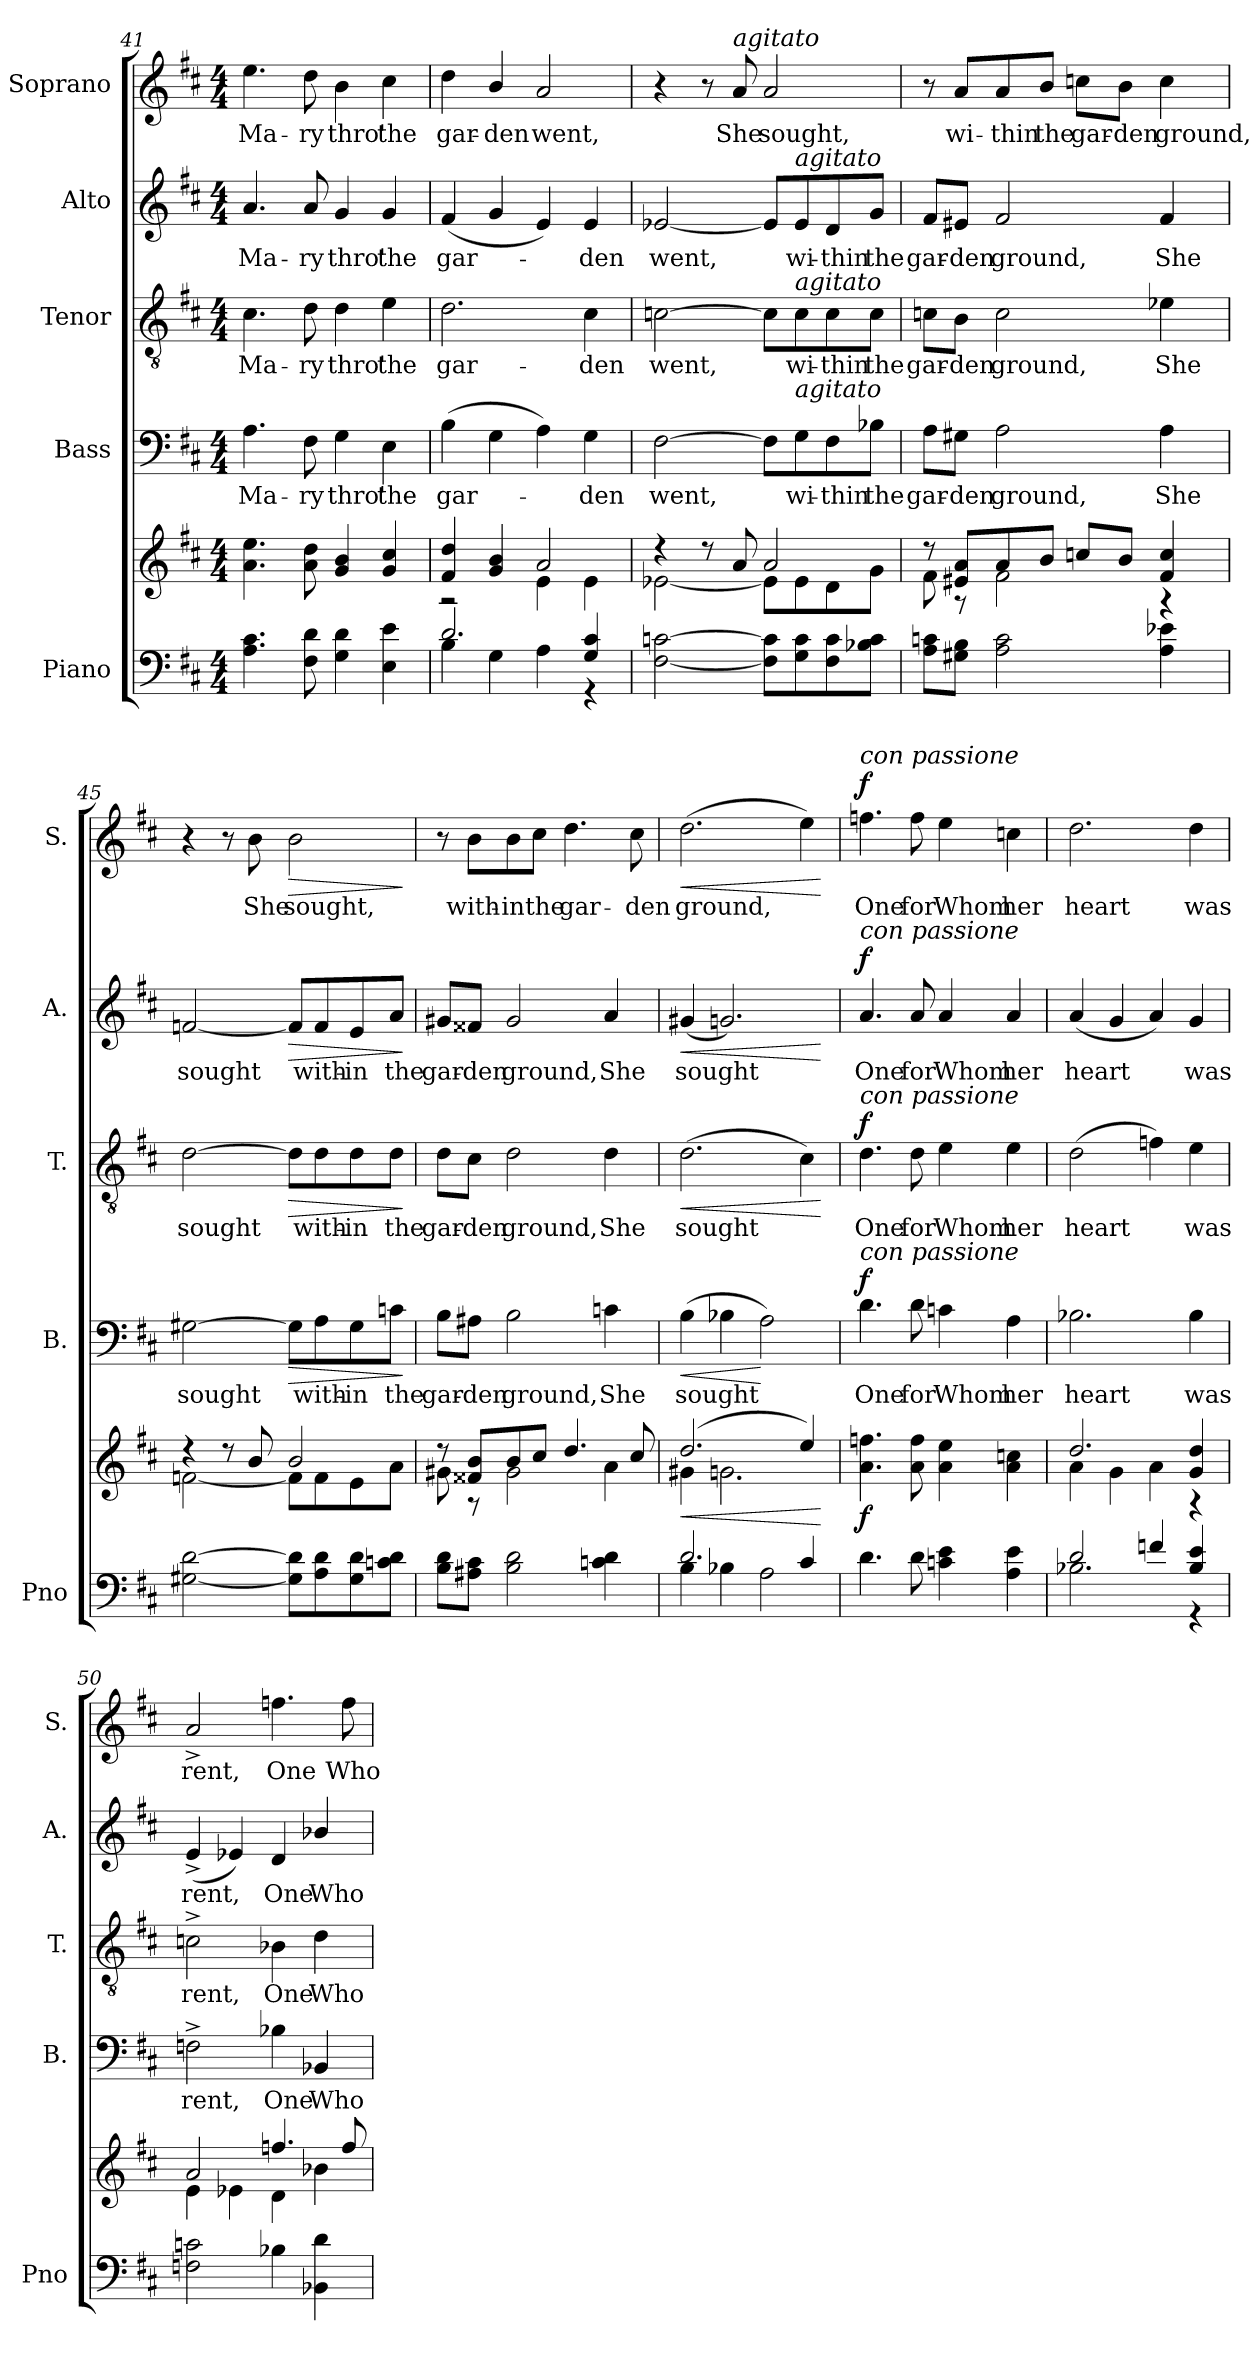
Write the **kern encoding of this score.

**kern	**kern	**dynam	**kern	**text	**dynam	**kern	**text	**dynam	**kern	**text	**dynam	**kern	**text	**dynam
*part5	*part5	*part5	*part4	*part4	*part4	*part3	*part3	*part3	*part2	*part2	*part2	*part1	*part1	*part1
*staff6	*staff5	*staff5/6	*staff4	*staff4	*staff4	*staff3	*staff3	*staff3	*staff2	*staff2	*staff2	*staff1	*staff1	*staff1
*I"Piano	*	*	*I"Bass	*	*	*I"Tenor	*	*	*I"Alto	*	*	*I"Soprano	*	*
*I'Pno	*	*	*I'B.	*	*	*I'T.	*	*	*I'A.	*	*	*I'S.	*	*
!!LO:PB:g=z
*clefF4	*clefG2	*	*clefF4	*	*	*clefGv2	*	*	*clefG2	*	*	*clefG2	*	*
*k[f#c#]	*k[f#c#]	*	*k[f#c#]	*	*	*k[f#c#]	*	*	*k[f#c#]	*	*	*k[f#c#]	*	*
*D:	*D:	*	*D:	*	*	*D:	*	*	*D:	*	*	*D:	*	*
*M4/4	*M4/4	*	*M4/4	*	*	*M4/4	*	*	*M4/4	*	*	*M4/4	*	*
=41	=41	=41	=41	=41	=41	=41	=41	=41	=41	=41	=41	=41	=41	=41
!	!	!	!	!LO:LY:b	!	!	!LO:LY:b	!	!	!LO:LY:b	!	!	!LO:LY:b	!
4.A\ 4.c#\	4.a\ 4.ee\	.	4.A\	Ma-	.	4.c#\	Ma-	.	4.a/	Ma-	.	4.ee\	Ma-	.
!	!	!	!	!LO:LY:b	!	!	!LO:LY:b	!	!	!LO:LY:b	!	!	!LO:LY:b	!
8F#\ 8d\	8a\ 8dd\	.	8F#\	-ry	.	8d\	-ry	.	8a/	-ry	.	8dd\	-ry	.
!	!	!	!	!LO:LY:b	!	!	!LO:LY:b	!	!	!LO:LY:b	!	!	!LO:LY:b	!
4G\ 4d\	4g/ 4b/	.	4G\	thro'	.	4d\	thro'	.	4g/	thro'	.	4b\	thro'	.
!	!	!	!	!LO:LY:b	!	!	!LO:LY:b	!	!	!LO:LY:b	!	!	!LO:LY:b	!
4E\ 4e\	4g/ 4cc#/	.	4E\	the	.	4e\	the	.	4g/	the	.	4cc#\	the	.
=42	=42	=42	=42	=42	=42	=42	=42	=42	=42	=42	=42	=42	=42	=42
*^	*^	*	*	*	*	*	*	*	*	*	*	*	*	*
!	!	!	!	!	!	!LO:LY:b	!	!	!LO:LY:b	!	!	!LO:LY:b	!	!	!LO:LY:b	!
2.d/	4B\	4f#/ 4dd/	2r	.	(>4B\	gar-	.	2.d\	gar-	.	(4f#/	gar-	.	4dd\	gar-	.
!	!	!	!	!	!	!	!	!	!	!	!	!	!	!	!LO:LY:b	!
.	4G\	4g/ 4b/	.	.	4G\	.	.	.	.	.	4g/	.	.	4b/	-den	.
!	!	!	!	!	!	!	!	!	!	!	!	!	!	!	!LO:LY:b	!
.	4A\	2a/	4e\	.	4A\)	.	.	.	.	.	4e/)	.	.	2a/	went,	.
!	!	!	!	!	!	!LO:LY:b	!	!	!LO:LY:b	!	!	!LO:LY:b	!	!	!	!
4G/ 4c#/	4r	.	4e\	.	4G\	-den	.	4c#\	-den	.	4e/	-den	.	.	.	.
=43	=43	=43	=43	=43	=43	=43	=43	=43	=43	=43	=43	=43	=43	=43	=43	=43
!	!	!	!	!	!	!LO:LY:b	!	!	!LO:LY:b	!	!	!LO:LY:b	!	!	!	!
*v	*v	*	*	*	*	*	*	*	*	*	*	*	*	*	*	*
[2F#\ [2cn\	4r	[2e-X\	.	[2F#\	went,	.	[2cn\	went,	.	[2e-X/	went,	.	4r	.	.
.	8r	.	.	.	.	.	.	.	.	.	.	.	8r	.	.
!	!	!	!	!	!	!	!	!	!	!	!	!	!LO:TX:a:i:t=agitato	!	!
!	!	!	!	!	!	!	!	!	!	!	!	!	!	!LO:LY:b	!
.	8a/	.	.	.	.	.	.	.	.	.	.	.	8a/	She	.
!	!	!	!	!	!	!	!	!	!	!	!	!	!	!LO:LY:b	!
8F#\] 8c\]L	2a/	8e-\L]	.	8F#\L]	.	.	8c\L]	.	.	8e-/L]	.	.	2a/	sought,	.
!	!	!	!	!	!	!	!	!	!	!LO:TX:a:i:t=agitato	!	!	!	!	!
!	!	!	!	!	!	!	!LO:TX:a:i:t=agitato	!	!	!	!	!	!	!	!
!	!	!	!	!LO:TX:a:i:t=agitato	!	!	!	!	!	!	!	!	!	!	!
!	!	!	!	!	!LO:LY:b	!	!	!LO:LY:b	!	!	!LO:LY:b	!	!	!	!
8G\ 8c\	.	8e-\	.	8G\	wi-	.	8c\	wi-	.	8e-/	wi-	.	.	.	.
!	!	!	!	!	!LO:LY:b	!	!	!LO:LY:b	!	!	!LO:LY:b	!	!	!	!
8F#\ 8c\	.	8d\	.	8F#\	-thin	.	8c\	-thin	.	8d/	-thin	.	.	.	.
!	!	!	!	!	!LO:LY:b	!	!	!LO:LY:b	!	!	!LO:LY:b	!	!	!	!
8B-X\ 8c\J	.	8g\J	.	8B-X\J	the	.	8c\J	the	.	8g/J	the	.	.	.	.
=44	=44	=44	=44	=44	=44	=44	=44	=44	=44	=44	=44	=44	=44	=44	=44
!	!	!	!	!	!LO:LY:b	!	!	!LO:LY:b	!	!	!LO:LY:b	!	!	!	!
8A\ 8cn\L	8r	8f#\	.	8A\L	gar-	.	8cn\L	gar-	.	8f#/L	gar-	.	8r	.	.
!	!	!	!	!	!LO:LY:b	!	!	!LO:LY:b	!	!	!LO:LY:b	!	!	!LO:LY:b	!
8G#X\ 8B\J	8e#X/ 8a/L	8r	.	8G#X\J	-den	.	8B\J	-den	.	8e#X/J	-den	.	8a/L	wi-	.
!	!	!	!	!	!LO:LY:b	!	!	!LO:LY:b	!	!	!LO:LY:b	!	!	!LO:LY:b	!
2A\ 2c\	8a/	2f#\	.	2A\	ground,	.	2c\	ground,	.	2f#/	ground,	.	8a/	-thin	.
!	!	!	!	!	!	!	!	!	!	!	!	!	!	!LO:LY:b	!
.	8b/J	.	.	.	.	.	.	.	.	.	.	.	8b/J	the	.
!	!	!	!	!	!	!	!	!	!	!	!	!	!	!LO:LY:b	!
.	8ccn/L	.	.	.	.	.	.	.	.	.	.	.	8ccn\L	gar-	.
!	!	!	!	!	!	!	!	!	!	!	!	!	!	!LO:LY:b	!
.	8b/J	.	.	.	.	.	.	.	.	.	.	.	8b\J	-den	.
!	!	!	!	!	!LO:LY:b	!	!	!LO:LY:b	!	!	!LO:LY:b	!	!	!LO:LY:b	!
4A\ 4e-X\	4f#/ 4cc/	4r	.	4A\	She	.	4e-X\	She	.	4f#/	She	.	4cc\	ground,	.
!!LO:LB:g=z
=45	=45	=45	=45	=45	=45	=45	=45	=45	=45	=45	=45	=45	=45	=45	=45
!	!	!	!	!	!LO:LY:b	!	!	!LO:LY:b	!	!	!LO:LY:b	!	!	!	!
[2G#X\ [2d\	4r	[2fn\	.	[2G#X\	sought	.	[2d\	sought	.	[2fn/	sought	.	4r	.	.
.	8r	.	.	.	.	.	.	.	.	.	.	.	8r	.	.
!	!	!	!	!	!	!	!	!	!	!	!	!	!	!LO:LY:b	!
.	8b/	.	.	.	.	.	.	.	.	.	.	.	8b\	She	.
!	!	!	!	!	!	!LO:HP:b	!	!	!LO:HP:b	!	!	!LO:HP:b	!	!LO:LY:b	!LO:HP:b
8G#\] 8d\]L	2b/	8f\L]	.	8G#\L]	.	>	8d\L]	.	>	8f/L]	.	>	2b\	sought,	>
!	!	!	!	!	!LO:LY:b	!	!	!LO:LY:b	!	!	!LO:LY:b	!	!	!	!
8A\ 8d\	.	8f\	.	8A\	with-	.	8d\	with-	.	8f/	with-	.	.	.	.
!	!	!	!	!	!LO:LY:b	!	!	!LO:LY:b	!	!	!LO:LY:b	!	!	!	!
8G#\ 8d\	.	8e\	.	8G#\	-in	.	8d\	-in	.	8e/	-in	.	.	.	.
!	!	!	!	!	!LO:LY:b	!	!	!LO:LY:b	!	!	!LO:LY:b	!	!	!	!
8cn\ 8d\J	.	8a\J	.	8cn\J	the	.	8d\J	the	.	8a/J	the	.	.	.	.
*	*v	*v	*	*	*	*	*	*	*	*	*	*	*	*	*
.	.	.	.	.	]	.	.	]	.	.	]	.	.	]
=46	=46	=46	=46	=46	=46	=46	=46	=46	=46	=46	=46	=46	=46	=46
*	*^	*	*	*	*	*	*	*	*	*	*	*	*	*
!	!	!	!	!	!LO:LY:b	!	!	!LO:LY:b	!	!	!LO:LY:b	!	!	!	!
8B\ 8d\L	8r	8g#X\	.	8B\L	gar-	.	8d\L	gar-	.	8g#X/L	gar-	.	8r	.	.
!	!	!	!	!	!LO:LY:b	!	!	!LO:LY:b	!	!	!LO:LY:b	!	!	!LO:LY:b	!
8A#X\ 8c#\J	8f##X/ 8b/L	8r	.	8A#X\J	-den	.	8c#\J	-den	.	8f##X/J	-den	.	8b\L	with-	.
!	!	!	!	!	!LO:LY:b	!	!	!LO:LY:b	!	!	!LO:LY:b	!	!	!LO:LY:b	!
2B\ 2d\	8b/	2g#\	.	2B\	ground,	.	2d\	ground,	.	2g#/	ground,	.	8b\	-in	.
!	!	!	!	!	!	!	!	!	!	!	!	!	!	!LO:LY:b	!
.	8cc#/J	.	.	.	.	.	.	.	.	.	.	.	8cc#\J	the	.
!	!	!	!	!	!	!	!	!	!	!	!	!	!	!LO:LY:b	!
.	4.dd/	.	.	.	.	.	.	.	.	.	.	.	4.dd\	gar-	.
!	!	!	!	!	!LO:LY:b	!	!	!LO:LY:b	!	!	!LO:LY:b	!	!	!	!
4cn\ 4d\	.	4a\	.	4cn\	She	.	4d\	She	.	4a/	She	.	.	.	.
!	!	!	!	!	!	!	!	!	!	!	!	!	!	!LO:LY:b	!
.	8cc#/	.	.	.	.	.	.	.	.	.	.	.	8cc#\	-den	.
=47	=47	=47	=47	=47	=47	=47	=47	=47	=47	=47	=47	=47	=47	=47	=47
*^	*	*	*	*	*	*	*	*	*	*	*	*	*	*	*
!	!	!	!	!LO:HP:b	!	!LO:LY:b	!LO:HP:b	!	!LO:LY:b	!LO:HP:b	!	!LO:LY:b	!LO:HP:b	!	!LO:LY:b	!LO:HP:b
2.d/	4B\	(>2.dd/	4g#X\	<	(>4B\	sought	<	(>2.d\	sought	<	(4g#X/	sought	<	(>2.dd\	ground,	<
.	4B-X\	.	2.gn\	.	4B-X\	.	.	.	.	.	2.gn/)	.	.	.	.	.
.	2A\	.	.	.	2A\)	.	[	.	.	.	.	.	.	.	.	.
4c#i/	.	4ee/)	.	.	.	.	.	4c#i\)	.	.	.	.	.	4ee\)	.	.
*v	*v	*	*	*	*	*	*	*	*	*	*	*	*	*	*	*
*	*v	*v	*	*	*	*	*	*	*	*	*	*	*	*	*
.	.	[	.	.	.	.	.	[	.	.	[	.	.	[
=48	=48	=48	=48	=48	=48	=48	=48	=48	=48	=48	=48	=48	=48	=48
!	!	!	!	!	!	!	!	!	!	!	!	!LO:TX:a:i:t=con passione	!	!
!	!	!	!	!	!	!	!	!	!LO:TX:a:i:t=con passione	!	!	!	!	!
!	!	!	!	!	!	!LO:TX:a:i:t=con passione	!	!	!	!	!	!	!	!
!	!	!	!LO:TX:a:i:t=con passione	!	!	!	!	!	!	!	!	!	!	!
!	!	!LO:DY:b	!	!LO:LY:b	!LO:DY:a	!	!LO:LY:b	!LO:DY:a	!	!LO:LY:b	!LO:DY:a	!	!LO:LY:b	!LO:DY:a
4.d\	4.a\ 4.ffn\	f	4.d\	One	f	4.d\	One	f	4.a/	One	f	4.ffn\	One	f
!	!	!	!	!LO:LY:b	!	!	!LO:LY:b	!	!	!LO:LY:b	!	!	!LO:LY:b	!
8d\	8a\ 8ff\	.	8d\	for	.	8d\	for	.	8a/	for	.	8ff\	for	.
!	!	!	!	!LO:LY:b	!	!	!LO:LY:b	!	!	!LO:LY:b	!	!	!LO:LY:b	!
4cn\ 4e\	4a\ 4ee\	.	4cn\	Whom	.	4e\	Whom	.	4a/	Whom	.	4ee\	Whom	.
!	!	!	!	!LO:LY:b	!	!	!LO:LY:b	!	!	!LO:LY:b	!	!	!LO:LY:b	!
4A\ 4e\	4a\ 4ccn\	.	4A\	her	.	4e\	her	.	4a/	her	.	4ccn\	her	.
=49	=49	=49	=49	=49	=49	=49	=49	=49	=49	=49	=49	=49	=49	=49
*^	*^	*	*	*	*	*	*	*	*	*	*	*	*	*
!	!	!	!	!	!	!LO:LY:b	!	!	!LO:LY:b	!	!	!LO:LY:b	!	!	!LO:LY:b	!
2d/	2.B-X\	2.dd/	4a\	.	2.B-X\	heart	.	(>2d\	heart	.	(4a/	heart	.	2.dd\	heart	.
.	.	.	4g\	.	.	.	.	.	.	.	4g/	.	.	.	.	.
4fn/	.	.	4a\	.	.	.	.	4fn\)	.	.	4a/)	.	.	.	.	.
!	!	!	!	!	!	!LO:LY:b	!	!	!LO:LY:b	!	!	!LO:LY:b	!	!	!LO:LY:b	!
4B-/ 4e/	4r	4g/ 4dd/	4r	.	4B-\	was	.	4e\	was	.	4g/	was	.	4dd\	was	.
!!LO:PB:g=z
=50	=50	=50	=50	=50	=50	=50	=50	=50	=50	=50	=50	=50	=50	=50	=50	=50
!	!	!	!	!	!	!LO:LY:b	!	!	!LO:LY:b	!	!	!LO:LY:b	!	!	!LO:LY:b	!
*v	*v	*	*	*	*	*	*	*	*	*	*	*	*	*	*	*
2Fn\ 2cn\	2a/	4e\	.	2Fn^\	rent,	.	2cn^\	rent,	.	(4e^/	rent,	.	2a^/	rent,	.
.	.	4e-X\	.	.	.	.	.	.	.	4e-X/)	.	.	.	.	.
!	!	!	!	!	!LO:LY:b	!	!	!LO:LY:b	!	!	!LO:LY:b	!	!	!LO:LY:b	!
4B-X\	4.ffn/	4d\	.	4B-X\	One	.	4B-X\	One	.	4d/	One	.	4.ffn\	One	.
!	!	!	!	!	!LO:LY:b	!	!	!LO:LY:b	!	!	!LO:LY:b	!	!	!	!
4BB-X\ 4d\	.	4b-X\	.	4BB-X/	Who	.	4d\	Who	.	4b-X/	Who	.	.	.	.
!	!	!	!	!	!	!	!	!	!	!	!	!	!	!LO:LY:b	!
.	8ff/	.	.	.	.	.	.	.	.	.	.	.	8ff\	Who	.
*	*v	*v	*	*	*	*	*	*	*	*	*	*	*	*	*
=	=	=	=	=	=	=	=	=	=	=	=	=	=	=
*-	*-	*-	*-	*-	*-	*-	*-	*-	*-	*-	*-	*-	*-	*-
